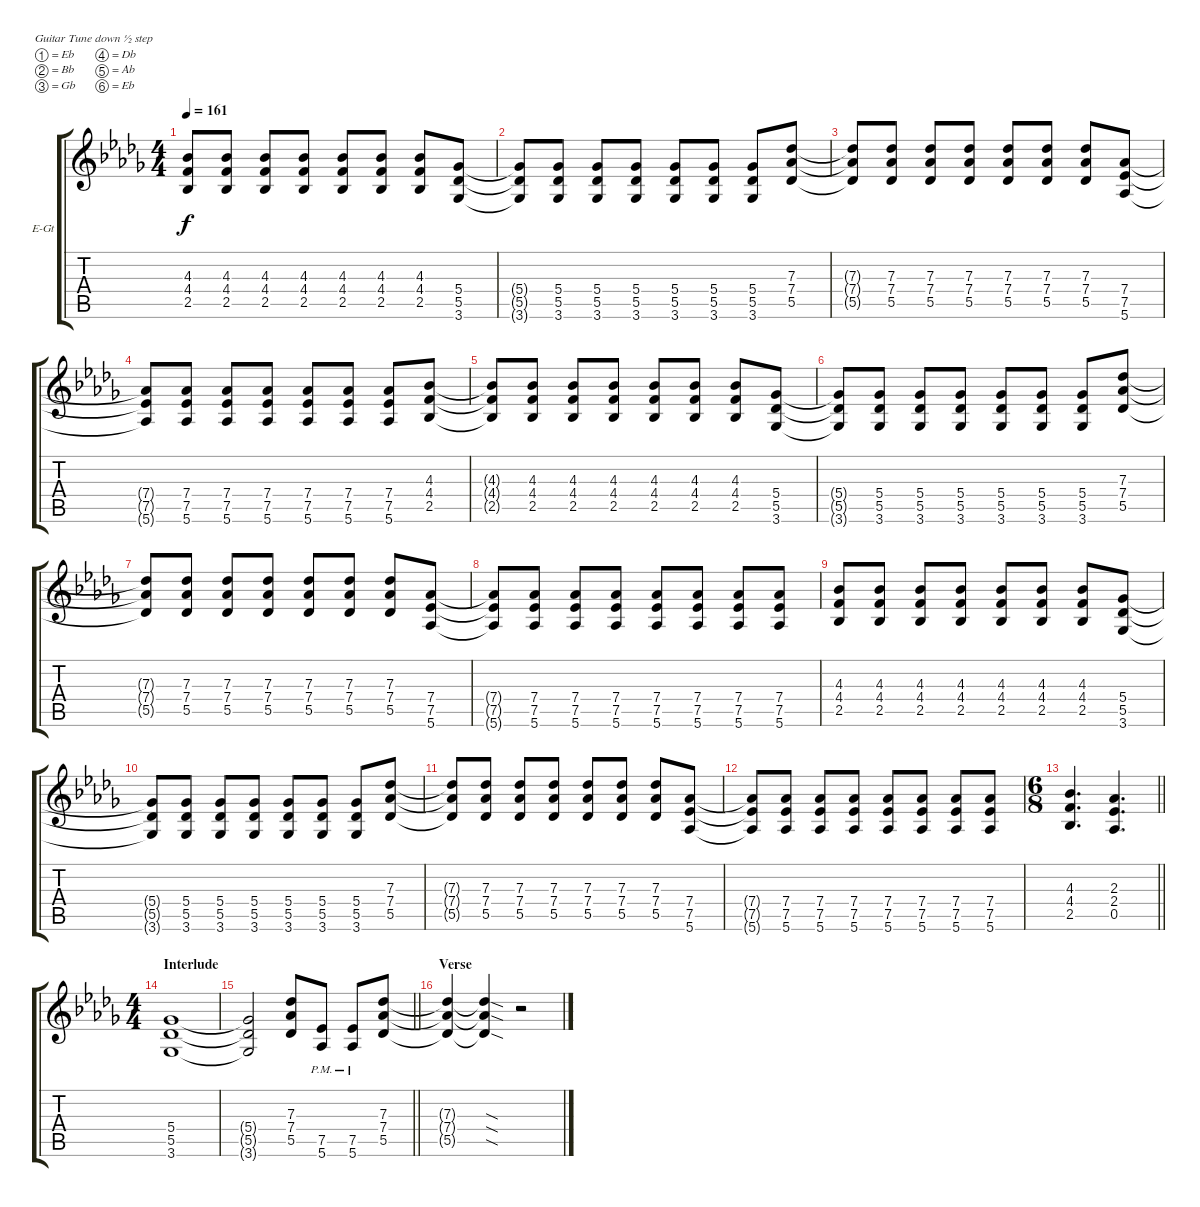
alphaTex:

\bracketExtendMode groupsimilarinstruments
\firstSystemTrackNameOrientation horizontal
\otherSystemsTrackNameOrientation horizontal
\track ("Rhythm Guitar" "E-Gt") {instrument distortionguitar}
\staff {score tabs}
\tuning (Eb4 Bb3 Gb3 Db3 Ab2 Eb2)
\ts (4 4)
\tempo 161
\clef g2
\ks db
(4.3 4.4 2.5).8{dy f} (4.3 4.4 2.5).8 (4.3 4.4 2.5).8 (4.3 4.4 2.5).8 (4.3 4.4 2.5).8 (4.3 4.4 2.5).8 (4.3 4.4 2.5).8 (5.4 5.5 3.6).8 |
(5.4{t} 5.5{t} 3.6{t}).8 (5.4 5.5 3.6).8 (5.4 5.5 3.6).8 (5.4 5.5 3.6).8 (5.4 5.5 3.6).8 (5.4 5.5 3.6).8 (5.4 5.5 3.6).8 (7.3 7.4 5.5).8 |
(7.3{t} 7.4{t} 5.5{t}).8 (7.3 7.4 5.5).8 (7.3 7.4 5.5).8 (7.3 7.4 5.5).8 (7.3 7.4 5.5).8 (7.3 7.4 5.5).8 (7.3 7.4 5.5).8 (7.4 7.5 5.6).8 |
(7.4{t} 7.5{t} 5.6{t}).8 (7.4 7.5 5.6).8 (7.4 7.5 5.6).8 (7.4 7.5 5.6).8 (7.4 7.5 5.6).8 (7.4 7.5 5.6).8 (7.4 7.5 5.6).8 (4.3 4.4 2.5).8 |
(4.3{t} 4.4{t} 2.5{t}).8 (4.3 4.4 2.5).8 (4.3 4.4 2.5).8 (4.3 4.4 2.5).8 (4.3 4.4 2.5).8 (4.3 4.4 2.5).8 (4.3 4.4 2.5).8 (5.4 5.5 3.6).8 |
(5.4{t} 5.5{t} 3.6{t}).8 (5.4 5.5 3.6).8 (5.4 5.5 3.6).8 (5.4 5.5 3.6).8 (5.4 5.5 3.6).8 (5.4 5.5 3.6).8 (5.4 5.5 3.6).8 (7.3 7.4 5.5).8 |
(7.3{t} 7.4{t} 5.5{t}).8 (7.3 7.4 5.5).8 (7.3 7.4 5.5).8 (7.3 7.4 5.5).8 (7.3 7.4 5.5).8 (7.3 7.4 5.5).8 (7.3 7.4 5.5).8 (7.4 7.5 5.6).8 |
(7.4{t} 7.5{t} 5.6{t}).8 (7.4 7.5 5.6).8 (7.4 7.5 5.6).8 (7.4 7.5 5.6).8 (7.4 7.5 5.6).8 (7.4 7.5 5.6).8 (7.4 7.5 5.6).8 (7.4 7.5 5.6).8 |
(4.3 4.4 2.5).8 (4.3 4.4 2.5).8 (4.3 4.4 2.5).8 (4.3 4.4 2.5).8 (4.3 4.4 2.5).8 (4.3 4.4 2.5).8 (4.3 4.4 2.5).8 (5.4 5.5 3.6).8 |
(5.4{t} 5.5{t} 3.6{t}).8 (5.4 5.5 3.6).8 (5.4 5.5 3.6).8 (5.4 5.5 3.6).8 (5.4 5.5 3.6).8 (5.4 5.5 3.6).8 (5.4 5.5 3.6).8 (7.3 7.4 5.5).8 |
(7.3{t} 7.4{t} 5.5{t}).8 (7.3 7.4 5.5).8 (7.3 7.4 5.5).8 (7.3 7.4 5.5).8 (7.3 7.4 5.5).8 (7.3 7.4 5.5).8 (7.3 7.4 5.5).8 (7.4 7.5 5.6).8 |
(7.4{t} 7.5{t} 5.6{t}).8 (7.4 7.5 5.6).8 (7.4 7.5 5.6).8 (7.4 7.5 5.6).8 (7.4 7.5 5.6).8 (7.4 7.5 5.6).8 (7.4 7.5 5.6).8 (7.4 7.5 5.6).8 |
\ts (6 8)
\beaming (8 3 3)
\barLineRight lightlight
(4.3 4.4 2.5).4{d} (2.3 2.4 0.5).4{d} |
\ts (4 4)
\beaming (8 2 2 2 2)
\section ("" "Interlude")
(5.4 5.5 3.6).1 |
\barLineRight lightlight
(5.4{t} 5.5{t} 3.6{t}).2 (7.3 7.4 5.5).8 (7.5{pm} 5.6{pm}).8 (7.5{pm} 5.6{pm}).8 (7.3 7.4 5.5).8 |
\section ("" "Verse")
(7.3{t} 7.4{t} 5.5{t}).4 (7.3{sod t} 7.4{sod t} 5.5{sod t}).4 r.2
